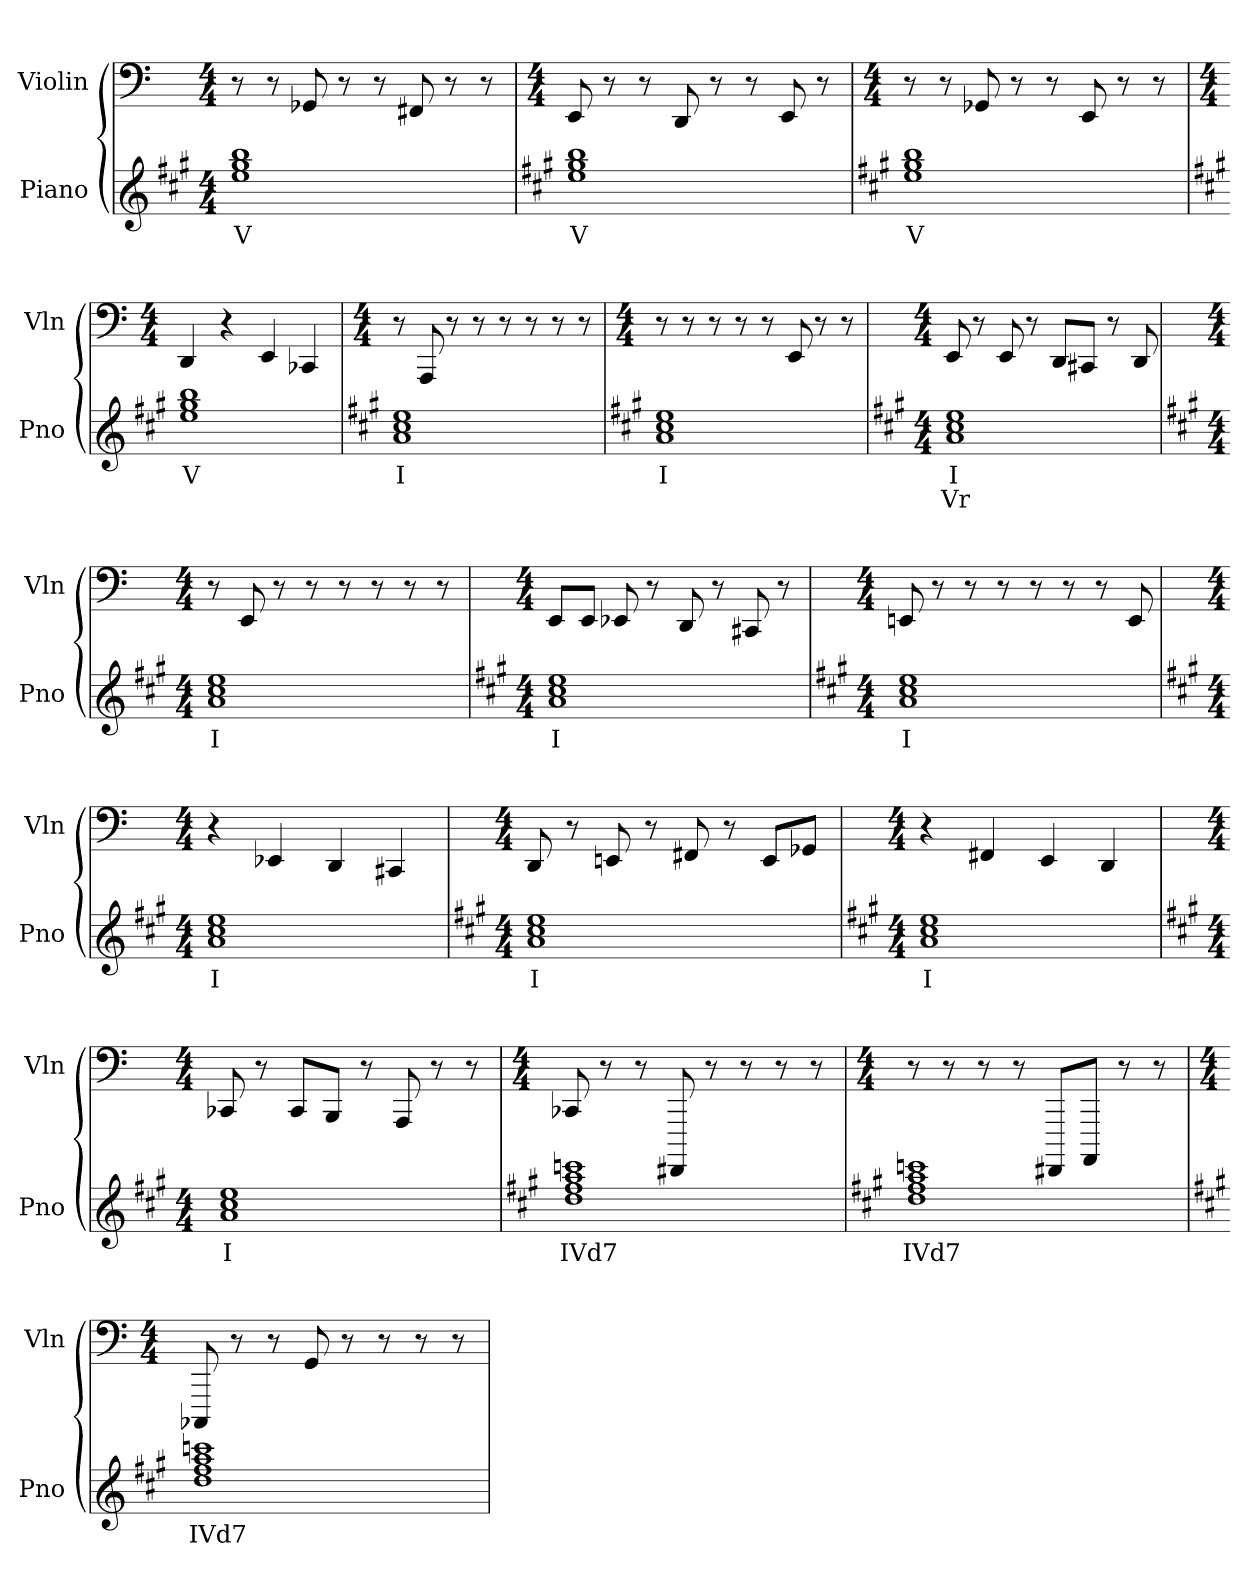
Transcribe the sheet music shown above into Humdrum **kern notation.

**kern	**text	**text	**kern
*part2	*part2	*part2	*part1
*staff2	*staff2	*staff2	*staff1
*I"Piano	*	*	*I"Violin
*I'Pno	*	*	*I'Vln
*k[f#c#g#]	*	*	*
*A:	*	*	*
*M4/4	*	*	*M4/4
=	=	=	=
1ee 1gg# 1bb	V	.	8r
.	.	.	8r
.	.	.	8GG-X
.	.	.	8r
.	.	.	8r
.	.	.	8FF#X
.	.	.	8r
.	.	.	8r
=	=	=	=
*k[f#c#g#]	*	*	*
*A:	*	*	*
*	*	*	*M4/4
1ee 1gg# 1bb	V	.	8EE
.	.	.	8r
.	.	.	8r
.	.	.	8DD
.	.	.	8r
.	.	.	8r
.	.	.	8EE
.	.	.	8r
=	=	=	=
*k[f#c#g#]	*	*	*
*A:	*	*	*
*	*	*	*M4/4
1ee 1gg# 1bb	V	.	8r
.	.	.	8r
.	.	.	8GG-X
.	.	.	8r
.	.	.	8r
.	.	.	8EE
.	.	.	8r
.	.	.	8r
=	=	=	=
*k[f#c#g#]	*	*	*
*A:	*	*	*
*	*	*	*M4/4
1ee 1gg# 1bb	V	.	4DD
.	.	.	4r
.	.	.	4EE
.	.	.	4CC-X
=	=	=	=
*k[f#c#g#]	*	*	*
*A:	*	*	*
*	*	*	*M4/4
1a 1cc# 1ee	I	.	8r
.	.	.	8AAA
.	.	.	8r
.	.	.	8r
.	.	.	8r
.	.	.	8r
.	.	.	8r
.	.	.	8r
=	=	=	=
*k[f#c#g#]	*	*	*
*A:	*	*	*
*	*	*	*M4/4
1a 1cc# 1ee	I	.	8r
.	.	.	8r
.	.	.	8r
.	.	.	8r
.	.	.	8r
.	.	.	8EE
.	.	.	8r
.	.	.	8r
=	=	=	=
*k[f#c#g#]	*	*	*
*A:	*	*	*
*M4/4	*	*	*M4/4
1a 1cc# 1ee	I	Vr	8EE
.	.	.	8r
.	.	.	8EE
.	.	.	8r
.	.	.	8DDL
.	.	.	8CC#XJ
.	.	.	8r
.	.	.	8DD
=	=	=	=
*k[f#c#g#]	*	*	*
*A:	*	*	*
*M4/4	*	*	*M4/4
1a 1cc# 1ee	I	.	8r
.	.	.	8EE
.	.	.	8r
.	.	.	8r
.	.	.	8r
.	.	.	8r
.	.	.	8r
.	.	.	8r
=	=	=	=
*k[f#c#g#]	*	*	*
*A:	*	*	*
*M4/4	*	*	*M4/4
1a 1cc# 1ee	I	.	8EEL
.	.	.	8EEJ
.	.	.	8EE-X
.	.	.	8r
.	.	.	8DD
.	.	.	8r
.	.	.	8CC#X
.	.	.	8r
=	=	=	=
*k[f#c#g#]	*	*	*
*A:	*	*	*
*M4/4	*	*	*M4/4
1a 1cc# 1ee	I	.	8EEn
.	.	.	8r
.	.	.	8r
.	.	.	8r
.	.	.	8r
.	.	.	8r
.	.	.	8r
.	.	.	8EE
=	=	=	=
*k[f#c#g#]	*	*	*
*A:	*	*	*
*M4/4	*	*	*M4/4
1a 1cc# 1ee	I	.	4r
.	.	.	4EE-X
.	.	.	4DD
.	.	.	4CC#X
=	=	=	=
*k[f#c#g#]	*	*	*
*A:	*	*	*
*M4/4	*	*	*M4/4
1a 1cc# 1ee	I	.	8DD
.	.	.	8r
.	.	.	8EEn
.	.	.	8r
.	.	.	8FF#X
.	.	.	8r
.	.	.	8EEL
.	.	.	8GG-XJ
=	=	=	=
*k[f#c#g#]	*	*	*
*A:	*	*	*
*M4/4	*	*	*M4/4
1a 1cc# 1ee	I	.	4r
.	.	.	4FF#X
.	.	.	4EE
.	.	.	4DD
=	=	=	=
*k[f#c#g#]	*	*	*
*A:	*	*	*
*M4/4	*	*	*M4/4
1a 1cc# 1ee	I	.	8CC-X
.	.	.	8r
.	.	.	8CC-L
.	.	.	8BBBJ
.	.	.	8r
.	.	.	8AAA
.	.	.	8r
.	.	.	8r
=	=	=	=
*k[f#c#g#]	*	*	*
*A:	*	*	*
*	*	*	*M4/4
1dd 1ff# 1aa 1cccn	IVd7	.	8CC-X
.	.	.	8r
.	.	.	8r
.	.	.	8FFFF#X
.	.	.	8r
.	.	.	8r
.	.	.	8r
.	.	.	8r
=	=	=	=
*k[f#c#g#]	*	*	*
*A:	*	*	*
*	*	*	*M4/4
1dd 1ff# 1aa 1cccn	IVd7	.	8r
.	.	.	8r
.	.	.	8r
.	.	.	8r
.	.	.	8FFFF#XL
.	.	.	8AAAAJ
.	.	.	8r
.	.	.	8r
=	=	=	=
*k[f#c#g#]	*	*	*
*A:	*	*	*
*	*	*	*M4/4
1dd 1ff# 1aa 1cccn	IVd7	.	8CCC-X
.	.	.	8r
.	.	.	8r
.	.	.	8FFFFF#X
.	.	.	8r
.	.	.	8r
.	.	.	8r
.	.	.	8r
=	=	=	=
*-	*-	*-	*-
